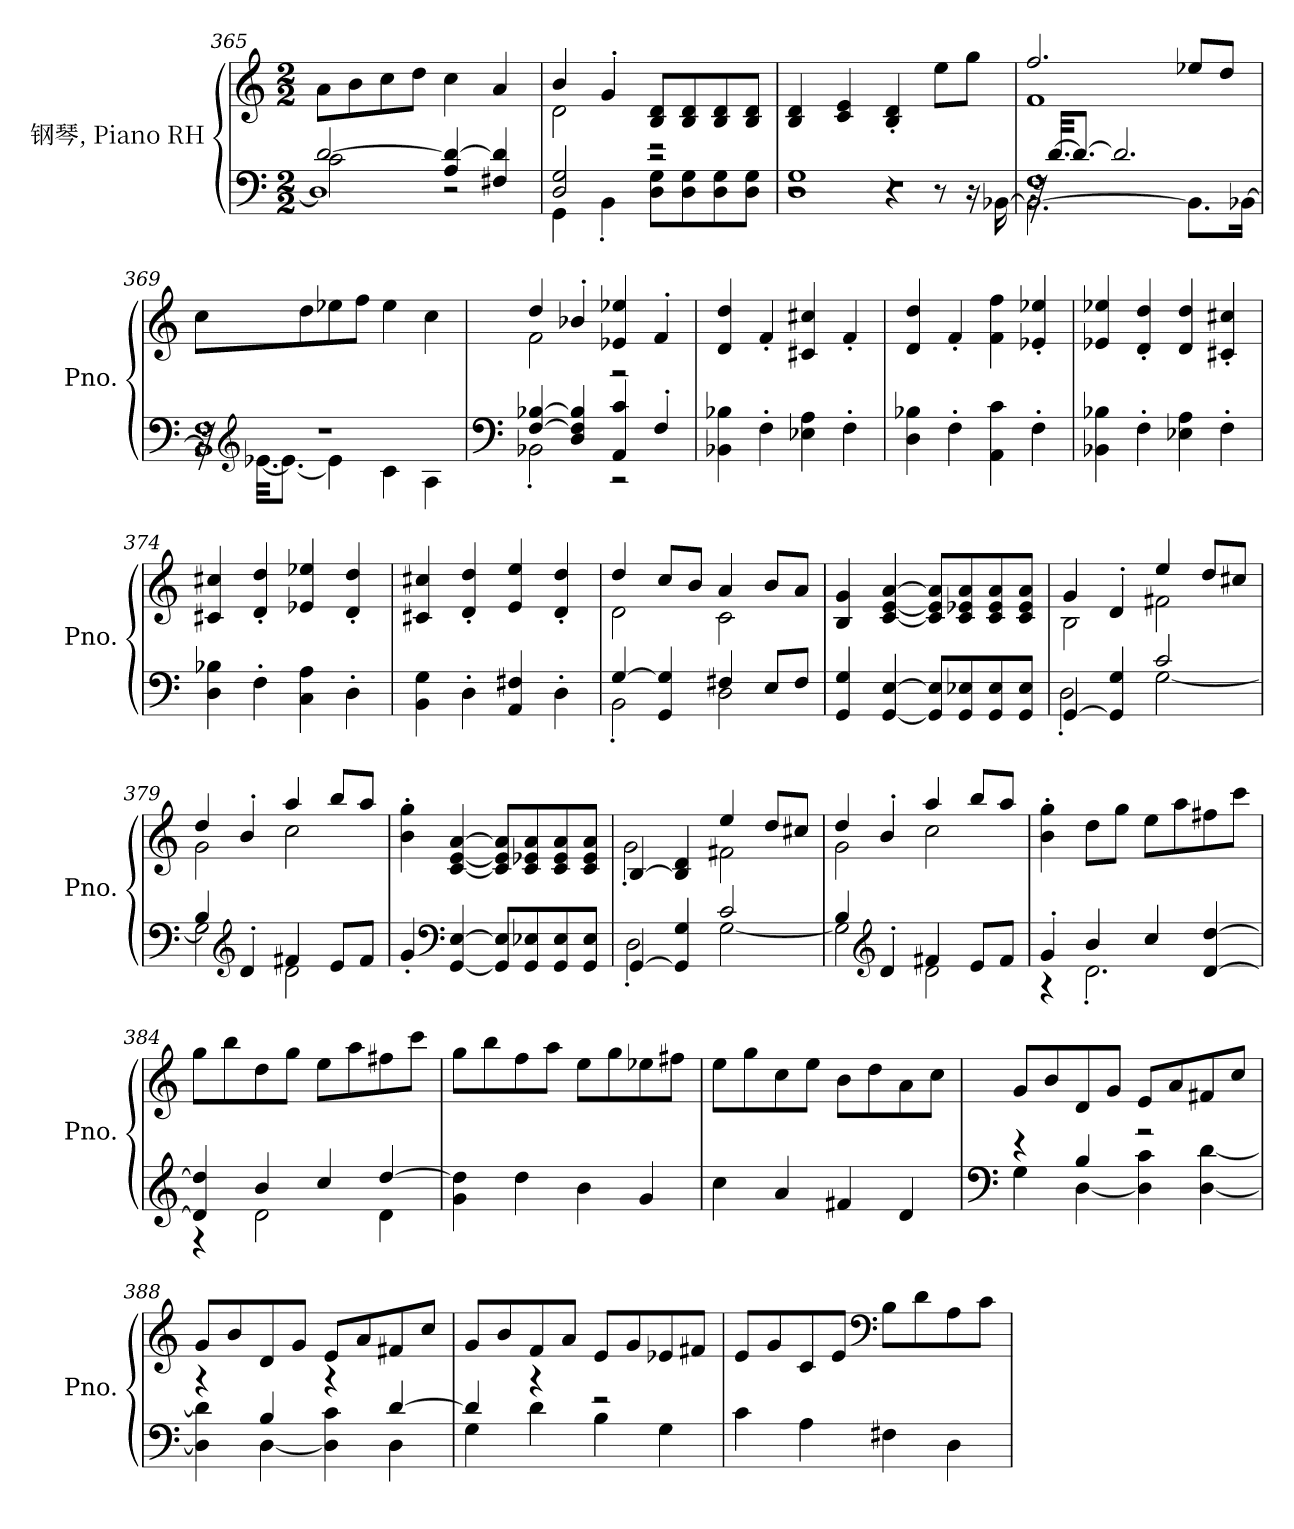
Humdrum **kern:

**kern	**kern
*part1	*part1
*staff2	*staff1
*I"钢琴, Piano RH	*
*I'Pno.	*
*clefF4	*clefG2
*k[]	*k[]
*M2/2	*M2/2
=365	=365
*^	*
*	*^	*
[2d/	2c\	1D]	8a\L
.	.	.	8b\
.	.	.	8cc\
.	.	.	8dd\J
4A/ 4d/_	2r	.	4cc\
4F#X/ 4d/]	.	.	4a/
*	*v	*v	*
=366	=366	=366
*	*	*^
2D/ 2G/	4GG\	4b/	2d\
.	4BB'\	4g'/	.
*	*	*MM163	*
2r	8D\ 8G\L	8B/ 8d/L	2r
.	8D\ 8G\	8B/ 8d/	.
*	*	*MM149	*
.	8D\ 8G\	8B/ 8d/	.
.	8D\ 8G\J	8B/ 8d/J	.
*v	*v	*	*
*	*v	*v
!!LO:LB:g=z
=367	=367
*	*MM150
*^	*
*	*^	*
1r	1D 1G	2r	4B/ 4d/
.	.	.	4c/ 4e/
.	.	4r	4B/' 4d/'
.	.	8r	8ee\L
*	*	*	*MM128
.	.	16r	8gg\J
.	.	[16BB-X\	.
=368	=368	=368	=368
*	*	*	*^
64r	1F	2.BB-\_	2.ff/	1f
[32.d/KKL	.	.	.	.
8.d/J_	.	.	.	.
2.d/]	.	.	.	.
.	.	8.BB-\L]	8ee-X/L	.
*	*	*	*MM151	*
.	.	.	8dd/J	.
.	.	[16BB-X\Jk	.	.
*	*	*	*v	*v
=369	=369	=369	=369
*	*	*^	*
1r	64r	1F	1BB-]	8cc\L
*clefG2	*	*	*	*
.	[32.e-X\KKL	.	.	.
.	8.e-\J_	.	.	.
.	.	.	.	8dd\
.	4e-\]	.	.	8ee-X\
.	.	.	.	8ff\J
.	4c\	.	.	4ee-\
.	4A\	.	.	4cc\
*v	*v	*v	*v	*
=370	=370
*clefF4	*
*^	*^
[4F/ [4B-X/	2BB-X'\	4dd/	2f\
4D/ 4F/] 4B-/]	.	4b-X'/	.
4AA/ 4c/	2r	4e-X/ 4ee-X/	2r
4F'/	.	4f'/	.
*v	*v	*	*
*	*v	*v
!!LO:LB:g=z
=371	=371
4BB-X\ 4B-X\	4d/ 4dd/
*	*MM170
4F'\	4f'/
4E-X\ 4A\	4c#X/ 4cc#X/
4F'\	4f'/
=372	=372
4D\ 4B-X\	4d/ 4dd/
4F'\	4f'/
4AA\ 4c\	4f\ 4ff\
4F'\	4e-X/' 4ee-X/'
=373	=373
4BB-X\ 4B-X\	4e-X/ 4ee-X/
4F'\	4d/' 4dd/'
4E-X\ 4A\	4d/ 4dd/
4F'\	4c#X/' 4cc#X/'
=374	=374
4D\ 4B-X\	4c#X/ 4cc#X/
4F'\	4d/' 4dd/'
*	*MM171
4C\ 4A\	4e-X/ 4ee-X/
4D'\	4d/' 4dd/'
=375	=375
4BB\ 4G\	4c#X/ 4cc#X/
4D'\	4d/' 4dd/'
4AA/ 4F#X/	4e/ 4ee/
4D'\	4d/' 4dd/'
=376	=376
*^	*^
[4G/	2BB'\	4dd/	2d\
*	*	*MM155	*
4GG/ 4G/]	.	8cc/L	.
.	.	8b/J	.
4F#X/	2D\	4a/	2c\
8E/L	.	8b/L	.
8F#/J	.	8a/J	.
*v	*v	*	*
*	*v	*v
!!LO:LB:g=z
=377	=377
4GG/ 4G/	4B/ 4g/
*	*MM160
[4GG/ [4E/	[4c/ [4e/ [4a/
8GG/] 8E/]L	8c/] 8e/] 8a/]L
*	*MM152
8GG/ 8E-X/	8c/ 8e-X/ 8a/
8GG/ 8E-/	8c/ 8e-/ 8a/
8GG/ 8E-/J	8c/ 8e-/ 8a/J
=378	=378
*^	*^
[4GG/	2D'\	4g/	2B\
4GG/] 4G/	.	4d'/	.
*	*	*MM160	*
2c/	[2G\	4ee/	2f#X\
.	.	8dd/L	.
.	.	8cc#X/J	.
=379	=379	=379	=379
4B/	2G\]	4dd/	2g\
*clefG2	*	*	*
4d'/	.	4b'/	.
4f#X/	2d\	4aa/	2cc\
8e/L	.	8bb/L	.
8f#/J	.	8aa/J	.
*v	*v	*	*
*	*v	*v
=380	=380
4g'/	4b\' 4gg\'
*clefF4	*
*	*MM160
[4GG/ [4E/	[4c/ [4e/ [4a/
8GG/] 8E/]L	8c/] 8e/] 8a/]L
*	*MM152
8GG/ 8E-X/	8c/ 8e-X/ 8a/
8GG/ 8E-/	8c/ 8e-/ 8a/
8GG/ 8E-/J	8c/ 8e-/ 8a/J
=381	=381
*^	*^
[4GG/	2D'\	[4B/	2g'\
4GG/] 4G/	.	4B/] 4d/	.
*	*	*MM160	*
2c/	[2G\	4ee/	2f#X\
.	.	8dd/L	.
.	.	8cc#X/J	.
!!LO:PB:g=z	!!
=382	=382	=382	=382
4B/	2G\]	4dd/	2g\
*clefG2	*	*	*
4d'/	.	4b'/	.
*	*	*MM159	*
4f#X/	2d\	4aa/	2cc\
8e/L	.	8bb/L	.
8f#/J	.	8aa/J	.
*	*	*v	*v
=383	=383	=383
4g'/	4r	4b\' 4gg\'
4b/	2.d'\	8dd\L
.	.	8gg\J
4cc/	.	8ee\L
.	.	8aa\
[4d/ [4dd/	.	8ff#X\
.	.	8ccc\J
=384	=384	=384
4d/] 4dd/]	4r	8gg\L
.	.	8bb\
4b/	2d\	8dd\
.	.	8gg\J
4cc/	.	8ee\L
.	.	8aa\
[4dd/	4d\	8ff#X\
.	.	8ccc\J
*v	*v	*
=385	=385
4g\ 4dd\]	8gg\L
.	8bb\
4dd\	8ff\
.	8aa\J
4b\	8ee\L
.	8gg\
4g/	8ee-X\
.	8ff#X\J
=386	=386
4cc\	8ee\L
.	8gg\
4a/	8cc\
.	8ee\J
4f#X/	8b\L
.	8dd\
4d/	8a\
.	8cc\J
!!LO:LB:g=z
=387	=387
*clefF4	*
*^	*
4r	4G\	8g/L
.	.	8b/
4B/	[4D\	8d/
.	.	8g/J
2r	4D\] 4c\	8e/L
.	.	8a/
.	[4D\ [4d\	8f#X/
.	.	8cc/J
=388	=388	=388
4r	4D\] 4d\]	8g/L
.	.	8b/
4B/	[4D\	8d/
.	.	8g/J
4r	4D\] 4c\	8e/L
.	.	8a/
[4d/	4D\	8f#X/
.	.	8cc/J
=389	=389	=389
4d/]	4G\	8g/L
.	.	8b/
4r	4d\	8f/
.	.	8a/J
2r	4B\	8e/L
.	.	8g/
.	4G\	8e-X/
.	.	8f#X/J
*v	*v	*
=390	=390
4c\	8e/L
.	8g/
4A\	8c/
.	8e/J
*	*clefF4
4F#X\	8B\L
.	8d\
4D\	8A\
.	8c\J
=	=
*-	*-
